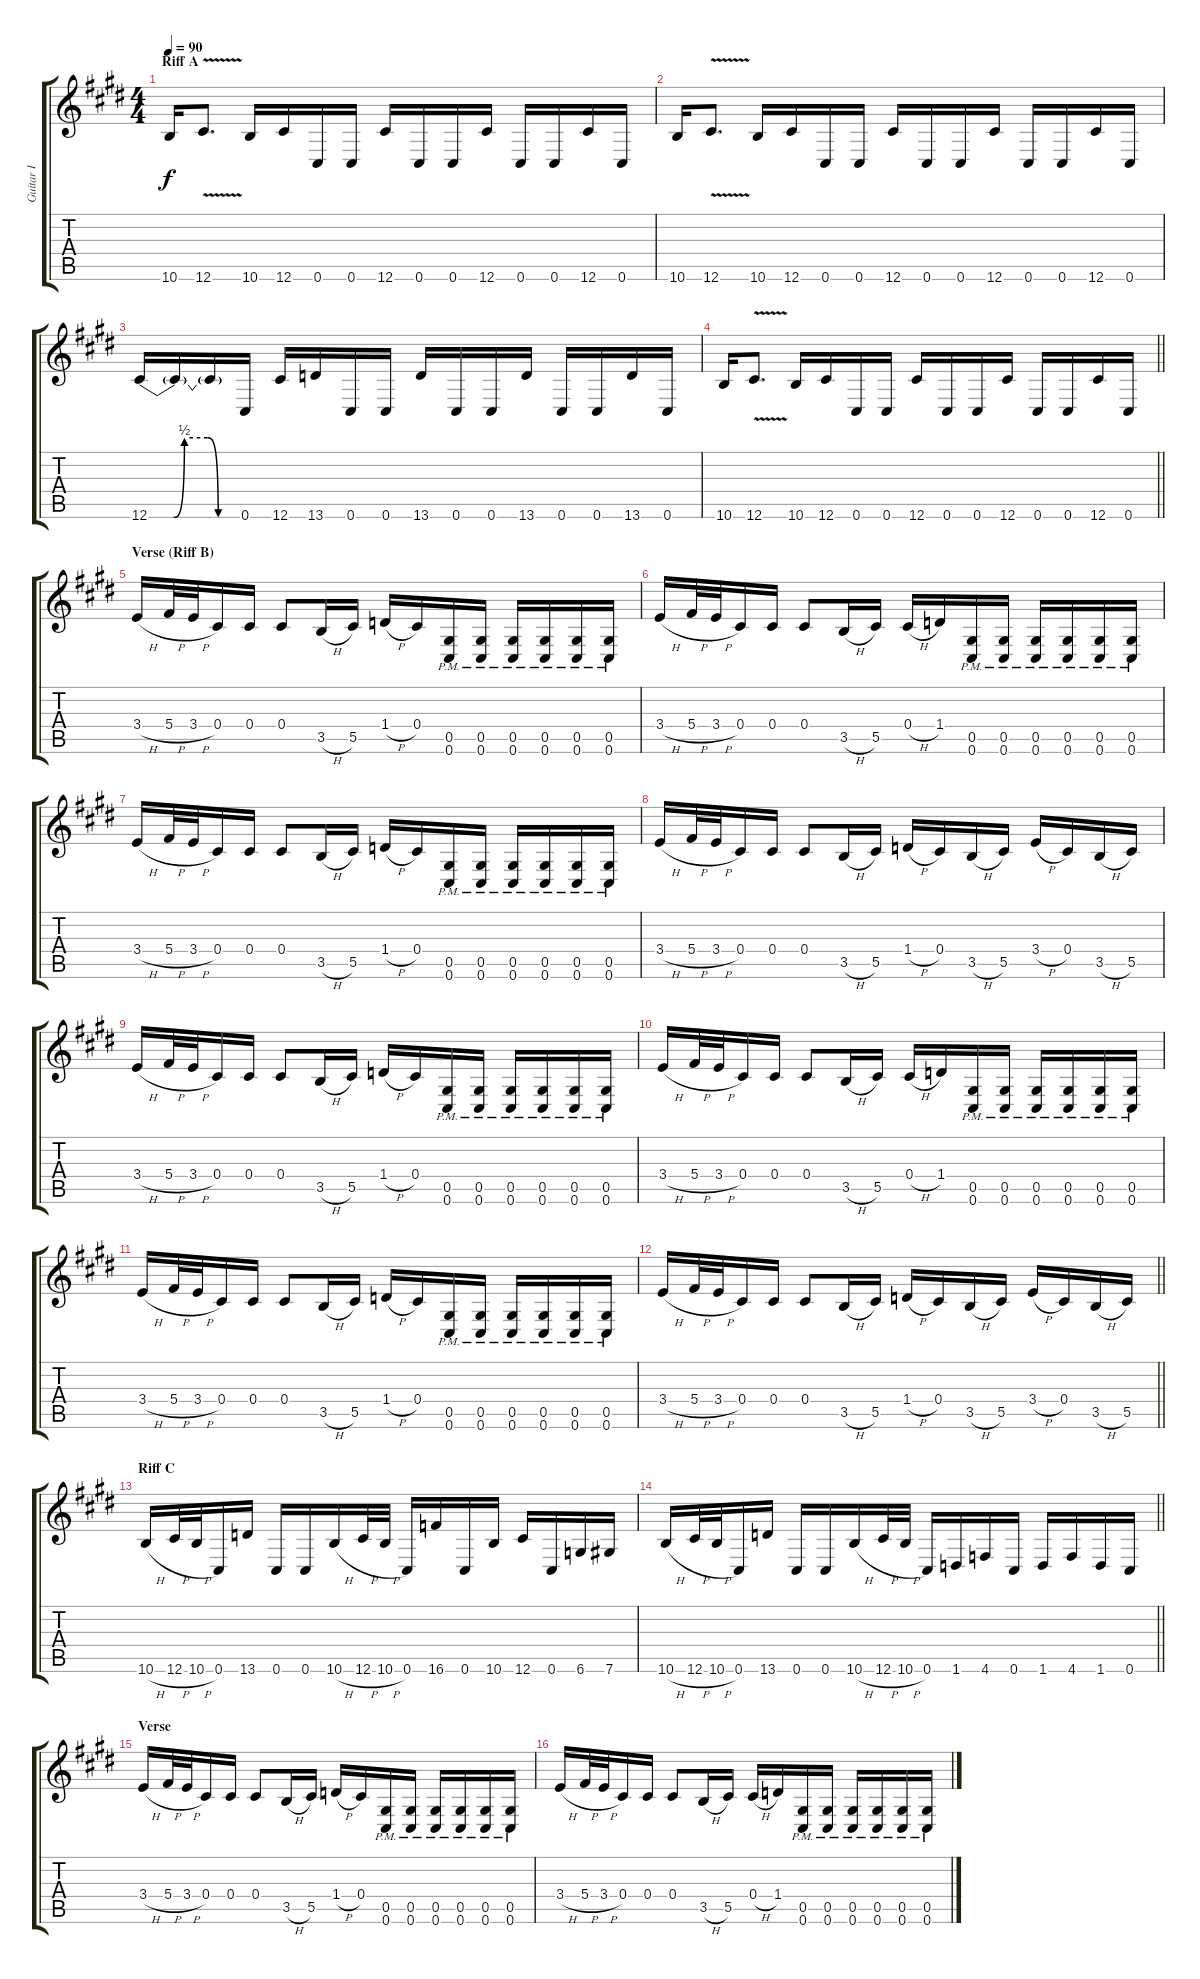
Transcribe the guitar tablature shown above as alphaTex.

\track ("Guitar I" "Guitar I") {instrument distortionguitar}
\staff {score tabs}
\tuning (Eb4 Bb3 Gb3 Db3 Ab2 Db2) {hide}
\ts (4 4)
\section ("" "Riff A")
\tempo 90
\clef g2
\ks c#minor
10.6.16{dy f instrument distortionguitar} 12.6{v}.8{d} 10.6.16 12.6.16 0.6.16 0.6.16 12.6.16 0.6.16 0.6.16 12.6.16 0.6.16 0.6.16 12.6.16 0.6.16 |
10.6.16 12.6{v}.8{d} 10.6.16 12.6.16 0.6.16 0.6.16 12.6.16 0.6.16 0.6.16 12.6.16 0.6.16 0.6.16 12.6.16 0.6.16 |
12.6{be (custom 0 0 16 0 23 2 38 2 45 0 60 0)}.16 12.6{t}.16 12.6{t}.16 0.6.16 12.6.16 13.6.16 0.6.16 0.6.16 13.6.16 0.6.16 0.6.16 13.6.16 0.6.16 0.6.16 13.6.16 0.6.16 |
\barLineRight lightlight
10.6.16 12.6{v}.8{d} 10.6.16 12.6.16 0.6.16 0.6.16 12.6.16 0.6.16 0.6.16 12.6.16 0.6.16 0.6.16 12.6.16 0.6.16 |
\section ("" "Verse (Riff B)")
3.4{h}.16 5.4{h}.32 3.4{h}.32 0.4.16 0.4.16 0.4.8 3.5{h}.16 5.5.16 1.4{h}.16 0.4.16 (0.5{pm} 0.6{pm}).16 (0.5{pm} 0.6{pm}).16 (0.5{pm} 0.6{pm}).16 (0.5{pm} 0.6{pm}).16 (0.5{pm} 0.6{pm}).16 (0.5{pm} 0.6{pm}).16 |
3.4{h}.16 5.4{h}.32 3.4{h}.32 0.4.16 0.4.16 0.4.8 3.5{h}.16 5.5.16 0.4{h}.16 1.4.16 (0.5{pm} 0.6{pm}).16 (0.5{pm} 0.6{pm}).16 (0.5{pm} 0.6{pm}).16 (0.5{pm} 0.6{pm}).16 (0.5{pm} 0.6{pm}).16 (0.5{pm} 0.6{pm}).16 |
3.4{h}.16 5.4{h}.32 3.4{h}.32 0.4.16 0.4.16 0.4.8 3.5{h}.16 5.5.16 1.4{h}.16 0.4.16 (0.5{pm} 0.6{pm}).16 (0.5{pm} 0.6{pm}).16 (0.5{pm} 0.6{pm}).16 (0.5{pm} 0.6{pm}).16 (0.5{pm} 0.6{pm}).16 (0.5{pm} 0.6{pm}).16 |
3.4{h}.16 5.4{h}.32 3.4{h}.32 0.4.16 0.4.16 0.4.8 3.5{h}.16 5.5.16 1.4{h}.16 0.4.16 3.5{h}.16 5.5.16 3.4{h}.16 0.4.16 3.5{h}.16 5.5.16 |
3.4{h}.16 5.4{h}.32 3.4{h}.32 0.4.16 0.4.16 0.4.8 3.5{h}.16 5.5.16 1.4{h}.16 0.4.16 (0.5{pm} 0.6{pm}).16 (0.5{pm} 0.6{pm}).16 (0.5{pm} 0.6{pm}).16 (0.5{pm} 0.6{pm}).16 (0.5{pm} 0.6{pm}).16 (0.5{pm} 0.6{pm}).16 |
3.4{h}.16 5.4{h}.32 3.4{h}.32 0.4.16 0.4.16 0.4.8 3.5{h}.16 5.5.16 0.4{h}.16 1.4.16 (0.5{pm} 0.6{pm}).16 (0.5{pm} 0.6{pm}).16 (0.5{pm} 0.6{pm}).16 (0.5{pm} 0.6{pm}).16 (0.5{pm} 0.6{pm}).16 (0.5{pm} 0.6{pm}).16 |
3.4{h}.16 5.4{h}.32 3.4{h}.32 0.4.16 0.4.16 0.4.8 3.5{h}.16 5.5.16 1.4{h}.16 0.4.16 (0.5{pm} 0.6{pm}).16 (0.5{pm} 0.6{pm}).16 (0.5{pm} 0.6{pm}).16 (0.5{pm} 0.6{pm}).16 (0.5{pm} 0.6{pm}).16 (0.5{pm} 0.6{pm}).16 |
\barLineRight lightlight
3.4{h}.16 5.4{h}.32 3.4{h}.32 0.4.16 0.4.16 0.4.8 3.5{h}.16 5.5.16 1.4{h}.16 0.4.16 3.5{h}.16 5.5.16 3.4{h}.16 0.4.16 3.5{h}.16 5.5.16 |
\section ("" "Riff C")
10.6{h}.16 12.6{h}.32 10.6{h}.32 0.6.16 13.6.16 0.6.16 0.6.16 10.6{h}.16 12.6{h}.32 10.6{h}.32 0.6.16 16.6.16 0.6.16 10.6.16 12.6.16 0.6.16 6.6.16 7.6.16 |
\barLineRight lightlight
10.6{h}.16 12.6{h}.32 10.6{h}.32 0.6.16 13.6.16 0.6.16 0.6.16 10.6{h}.16 12.6{h}.32 10.6{h}.32 0.6.16 1.6.16 4.6.16 0.6.16 1.6.16 4.6.16 1.6.16 0.6.16 |
\section ("" "Verse")
3.4{h}.16 5.4{h}.32 3.4{h}.32 0.4.16 0.4.16 0.4.8 3.5{h}.16 5.5.16 1.4{h}.16 0.4.16 (0.5{pm} 0.6{pm}).16 (0.5{pm} 0.6{pm}).16 (0.5{pm} 0.6{pm}).16 (0.5{pm} 0.6{pm}).16 (0.5{pm} 0.6{pm}).16 (0.5{pm} 0.6{pm}).16 |
3.4{h}.16 5.4{h}.32 3.4{h}.32 0.4.16 0.4.16 0.4.8 3.5{h}.16 5.5.16 0.4{h}.16 1.4.16 (0.5{pm} 0.6{pm}).16 (0.5{pm} 0.6{pm}).16 (0.5{pm} 0.6{pm}).16 (0.5{pm} 0.6{pm}).16 (0.5{pm} 0.6{pm}).16 (0.5{pm} 0.6{pm}).16
